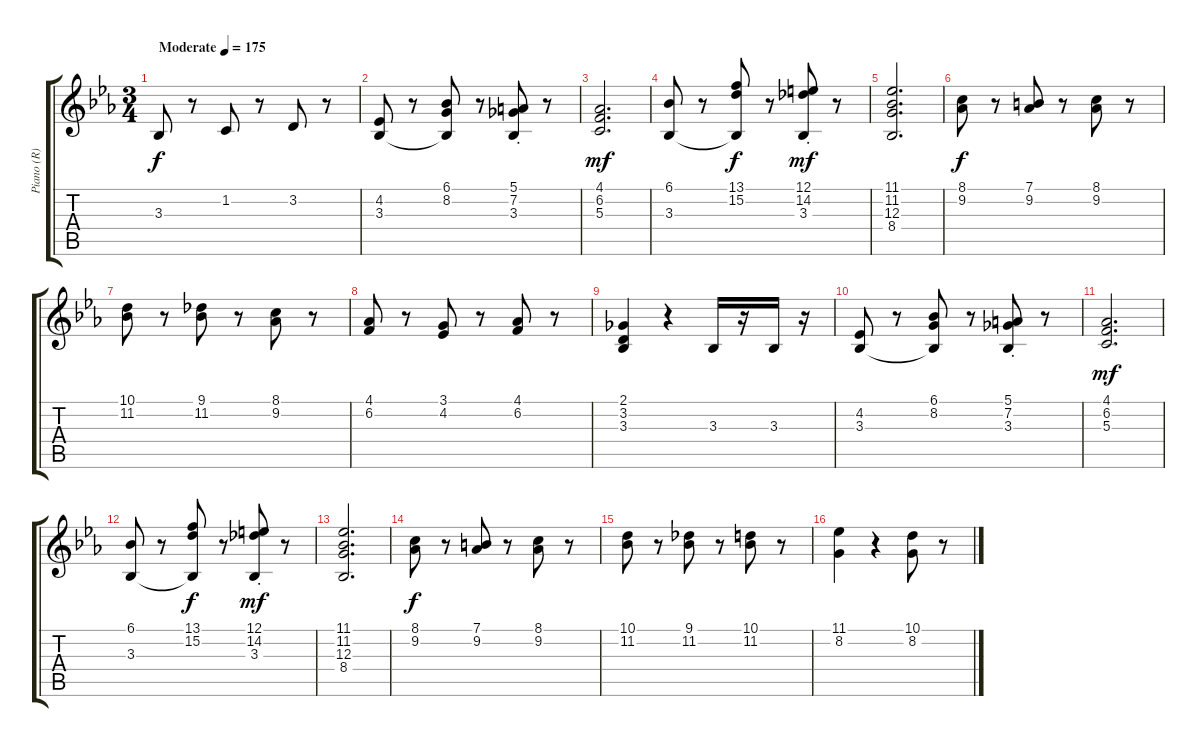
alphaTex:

\track ("Piano (R)" "Piano (R)") {instrument brightacousticpiano}
\staff {score tabs}
\tuning (E4 B3 G3 D3 A2 E2) {hide}
\ts (3 4)
\tempo (175 "Moderate")
\clef g2
\ks eb
3.3.8{dy f instrument brightacousticpiano} r.8 1.2.8 r.8 3.2.8 r.8 |
(4.2 3.3).8 r.8 (6.1 8.2 3.3{t}).8 r.8 (5.1 7.2 3.3{st}).8 r.8 |
(4.1 6.2 5.3).2{d dy mf} |
(6.1 3.3).8 r.8 (13.1 15.2 3.3{t}).8{dy f} r.8 (12.1 14.2 3.3{st}).8{dy mf} r.8 |
(11.1 11.2 12.3 8.4).2{d} |
(8.1 9.2).8{dy f} r.8 (7.1 9.2).8 r.8 (8.1 9.2).8 r.8 |
(10.1 11.2).8 r.8 (9.1 11.2).8 r.8 (8.1 9.2).8 r.8 |
(4.1 6.2).8 r.8 (3.1 4.2).8 r.8 (4.1 6.2).8 r.8 |
(2.1 3.2 3.3).4 r.4 3.3.16 r.16 3.3.16 r.16 |
(4.2 3.3).8 r.8 (6.1 8.2 3.3{t}).8 r.8 (5.1 7.2 3.3{st}).8 r.8 |
(4.1 6.2 5.3).2{d dy mf} |
(6.1 3.3).8 r.8 (13.1 15.2 3.3{t}).8{dy f} r.8 (12.1 14.2 3.3{st}).8{dy mf} r.8 |
(11.1 11.2 12.3 8.4).2{d} |
(8.1 9.2).8{dy f} r.8 (7.1 9.2).8 r.8 (8.1 9.2).8 r.8 |
(10.1 11.2).8 r.8 (9.1 11.2).8 r.8 (10.1 11.2).8 r.8 |
(11.1 8.2).4 r.4 (10.1 8.2).8 r.8
